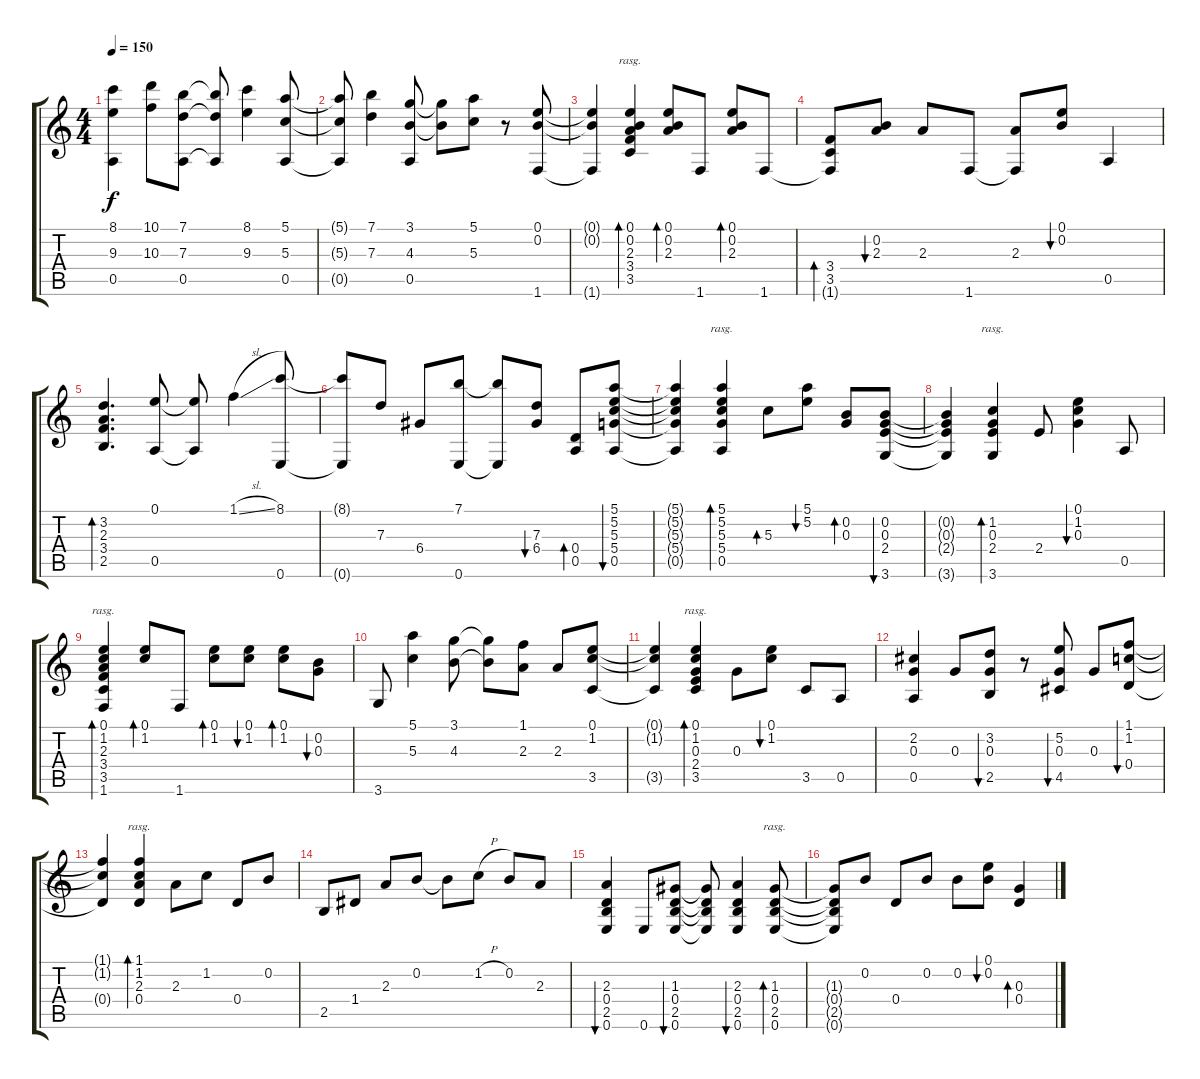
\track "" {instrument acousticguitarsteel}
\staff {score tabs}
\tuning (E4 B3 G3 D3 A2 E2) {hide}
\ts (4 4)
\tempo 150
\clef g2
\ks c
(8.1 9.3 0.5).4{dy f} (10.1 10.3).8 (7.1 7.3 0.5).8 (7.1{t} 7.3{t} 0.5{t}).8 (8.1 9.3).4 (5.1 5.3 0.5).8 |
(5.1{t} 5.3{t} 0.5{t}).8 (7.1 7.3).4 (3.1 4.3 0.5).8 (3.1{t} 4.3{t}).8 (5.1 5.3).8 r.8 (0.1 0.2 1.6).8 |
(0.1{t} 0.2{t} 1.6{t}).4 (0.1 0.2 2.3 3.4 3.5).4{bd 120 rasg ii} (0.1 0.2 2.3).8{bd 120} 1.6.8 (0.1 0.2 2.3).8{bd 120} 1.6.8 |
(3.4 3.5 1.6{t}).8{bd 120} (0.2 2.3).8{bu 120} 2.3.8 1.6.8 (2.3 1.6{t}).8 (0.1 0.2).8{bu 120} 0.5.4 |
(3.2 2.3 3.4 2.5).4{d bd 120} (0.1 0.5).8 (0.1{t} 0.5{t}).8 1.1{sl}.4 (8.1 0.6).8 |
(8.1{t} 0.6{t}).8 7.3.8 6.4.8 (7.1 0.6).8 (7.1{t} 0.6{t}).8 (7.3 6.4).8{bu 120} (0.4 0.5).8{bd 120} (5.1 5.2 5.3 5.4 0.5).8{bu 120} |
(5.1{t} 5.2{t} 5.3{t} 5.4{t} 0.5{t}).4 (5.1 5.2 5.3 5.4 0.5).4{bd 120 rasg ii} 5.3.8{bd 120} (5.1 5.2).8{bu 120} (0.2 0.3).8{bd 120} (0.2 0.3 2.4 3.6).8{bu 120} |
(0.2{t} 0.3{t} 2.4{t} 3.6{t}).4 (1.2 0.3 2.4 3.6).4{bd 120 rasg ii} 2.4.8 (0.1 1.2 0.3).4{bu 120} 0.5.8 |
(0.1 1.2 2.3 3.4 3.5 1.6).4{bd 120 rasg ii} (0.1 1.2).8{bd 120} 1.6.8 (0.1 1.2).8{bd 120} (0.1 1.2).8{bu 120} (0.1 1.2).8{bd 120} (0.2 0.3).8{bu 120} |
3.6.8 (5.1 5.3).4 (3.1 4.3).8 (3.1{t} 4.3{t}).8 (1.1 2.3).8 2.3.8 (0.1 1.2 3.5).8 |
(0.1{t} 1.2{t} 3.5{t}).4 (0.1 1.2 0.3 2.4 3.5).4{bd 120 rasg ii} 0.3.8 (0.1 1.2).8{bu 60} 3.5.8 0.5.8 |
(2.2 0.3 0.5).4 0.3.8 (3.2 0.3 2.5).8{bu 120} r.8 (5.2 0.3 4.5).8{bu 120} 0.3.8 (1.1 1.2 0.4).8{bu 120} |
(1.1{t} 1.2{t} 0.4{t}).4 (1.1 1.2 2.3 0.4).4{bd 120 rasg ii} 2.3.8 1.2.8 0.4.8 0.2.8 |
2.5.8 1.4.8 2.3.8 0.2.8 0.2{t}.8 1.2{h}.8 0.2.8 2.3.8 |
(2.3 0.4 2.5 0.6).4{bu 120} 0.6.8 (1.3 0.4 2.5 0.6).8{bu 120} (1.3{t} 0.4{t} 2.5{t} 0.6{t}).8 (2.3 0.4 2.5 0.6).4{bu 120} (1.3 0.4 2.5 0.6).8{bd 120 rasg ii} |
(1.3{t} 0.4{t} 2.5{t} 0.6{t}).8 0.2.8 0.4.8 0.2.8 0.2.8 (0.1 0.2).8{bu 120} (0.3 0.4).4{bd 120}
